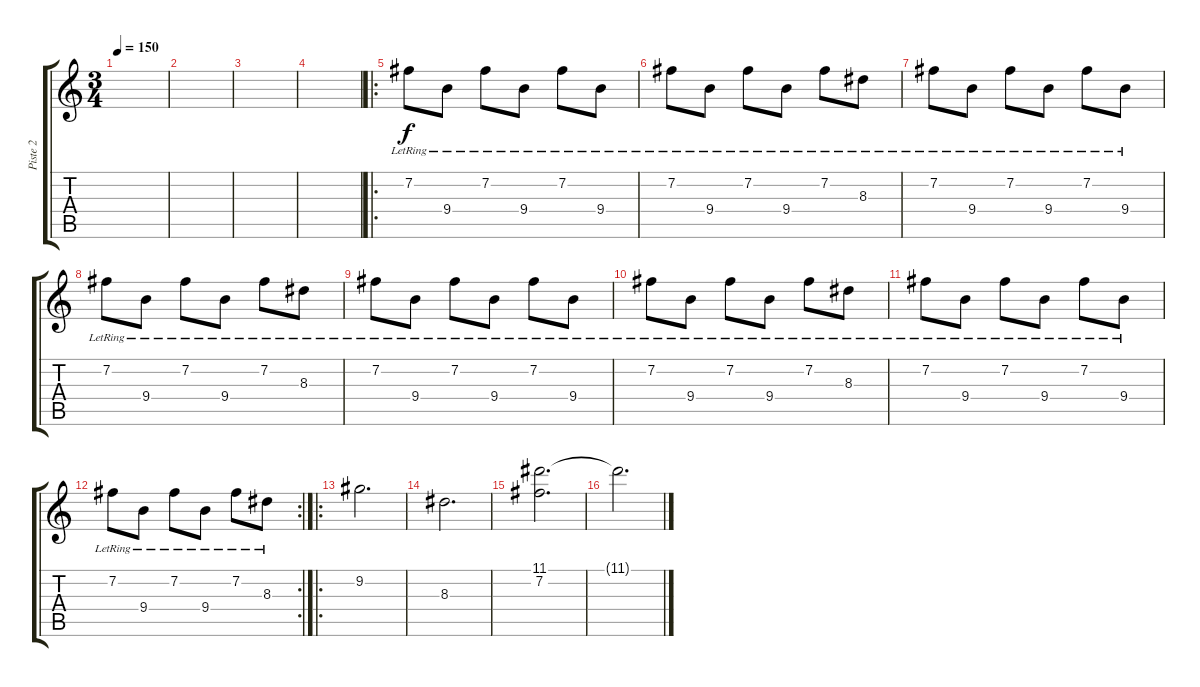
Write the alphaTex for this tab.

\track ("Piste 2" "Piste 2") {instrument electricguitarclean}
\staff {score tabs}
\tuning (E4 B3 G3 D3 A2 D2) {hide}
\ts (3 4)
\tempo 150
\clef g2
\ks c
|
|
|
|
\ro
7.2{lr}.8 9.4{lr}.8 7.2{lr}.8 9.4{lr}.8 7.2{lr}.8 9.4{lr}.8 |
7.2{lr}.8 9.4{lr}.8 7.2{lr}.8 9.4{lr}.8 7.2{lr}.8 8.3{lr}.8 |
7.2{lr}.8 9.4{lr}.8 7.2{lr}.8 9.4{lr}.8 7.2{lr}.8 9.4{lr}.8 |
7.2{lr}.8 9.4{lr}.8 7.2{lr}.8 9.4{lr}.8 7.2{lr}.8 8.3{lr}.8 |
7.2{lr}.8 9.4{lr}.8 7.2{lr}.8 9.4{lr}.8 7.2{lr}.8 9.4{lr}.8 |
7.2{lr}.8 9.4{lr}.8 7.2{lr}.8 9.4{lr}.8 7.2{lr}.8 8.3{lr}.8 |
7.2{lr}.8 9.4{lr}.8 7.2{lr}.8 9.4{lr}.8 7.2{lr}.8 9.4{lr}.8 |
\rc 2
7.2{lr}.8 9.4{lr}.8 7.2{lr}.8 9.4{lr}.8 7.2{lr}.8 8.3{lr}.8 |
\ro
9.2.2{d} |
8.3.2{d} |
(11.1 7.2).2{d} |
11.1{t}.2{d}
